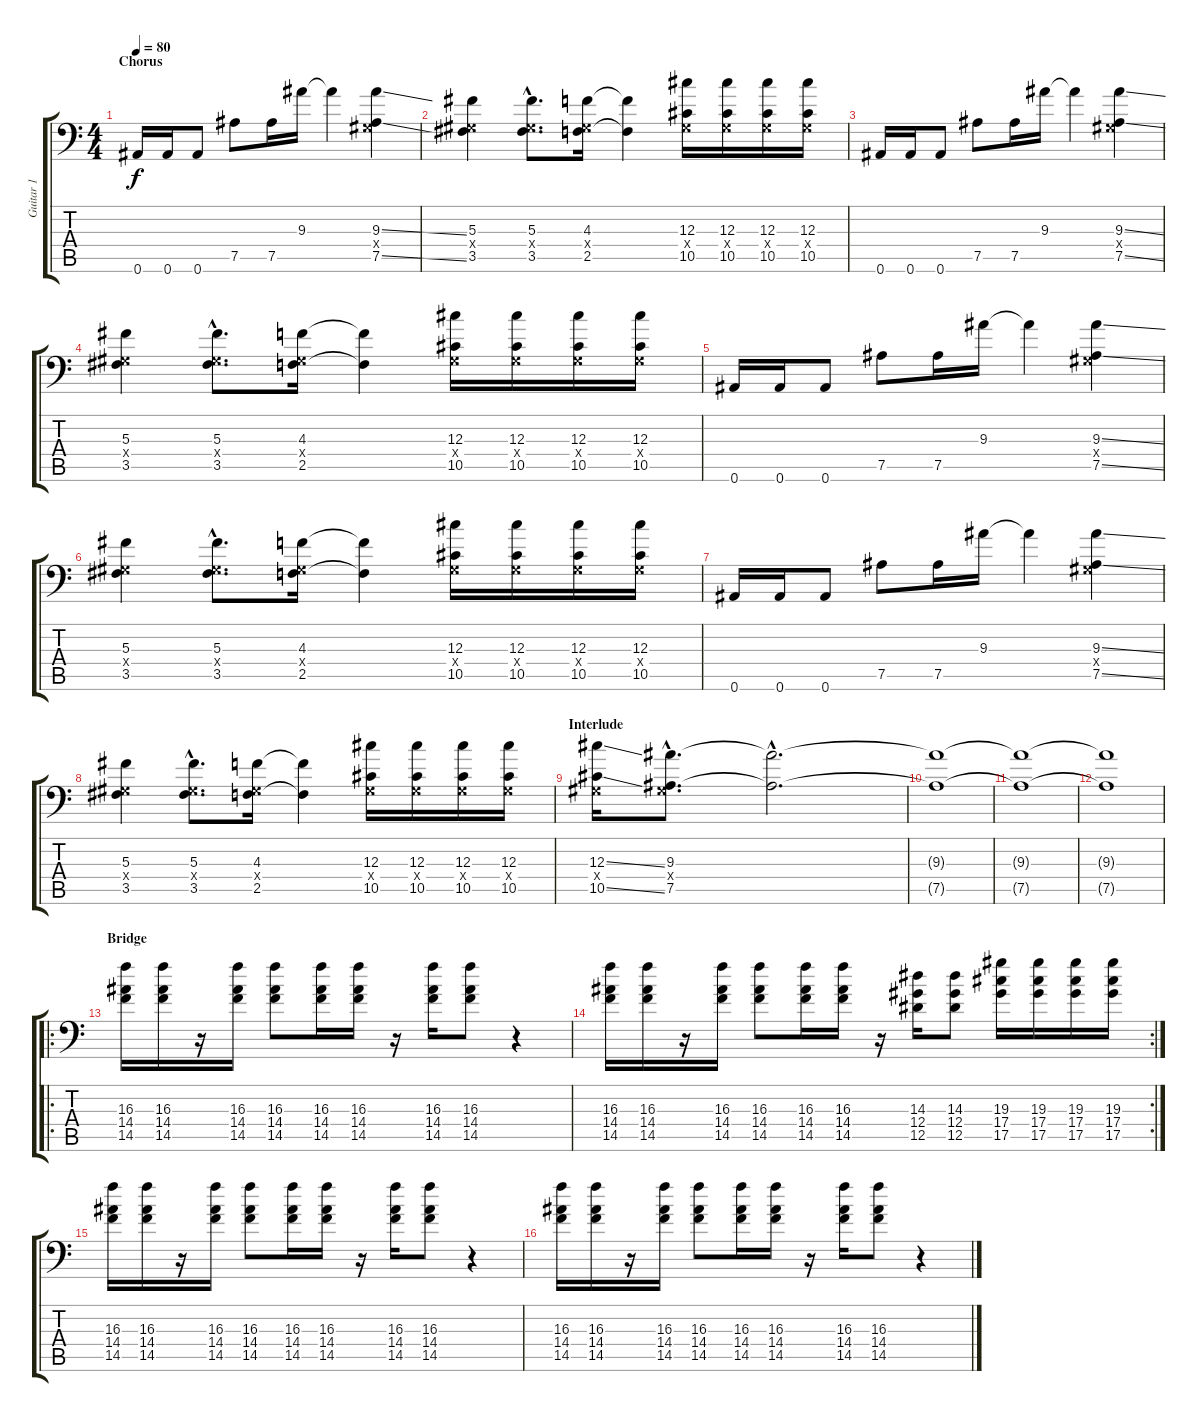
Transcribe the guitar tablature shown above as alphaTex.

\track ("Guitar 1" "Guitar 1") {instrument distortionguitar}
\staff {score tabs}
\tuning (Bb3 F3 Db3 Ab2 Eb2 Bb1) {hide}
\ts (4 4)
\section ("" "Chorus")
\tempo 80
\clef f4
\ks c
0.6.16{dy f} 0.6.16 0.6.8 7.5.8 7.5.16 9.3.16 9.3{t}.4 (9.3{ss} 0.4{x} 7.5{ss}).4 |
(5.3 0.4{x} 3.5).4 (5.3{hac} 0.4{hac x} 3.5{hac}).8{d} (4.3 0.4{x} 2.5).16 (4.3{t} 2.5{t}).4 (12.3 0.4{x} 10.5).16 (12.3 0.4{x} 10.5).16 (12.3 0.4{x} 10.5).16 (12.3 0.4{x} 10.5).16 |
0.6.16 0.6.16 0.6.8 7.5.8 7.5.16 9.3.16 9.3{t}.4 (9.3{ss} 0.4{x} 7.5{ss}).4 |
(5.3 0.4{x} 3.5).4 (5.3{hac} 0.4{hac x} 3.5{hac}).8{d} (4.3 0.4{x} 2.5).16 (4.3{t} 2.5{t}).4 (12.3 0.4{x} 10.5).16 (12.3 0.4{x} 10.5).16 (12.3 0.4{x} 10.5).16 (12.3 0.4{x} 10.5).16 |
0.6.16 0.6.16 0.6.8 7.5.8 7.5.16 9.3.16 9.3{t}.4 (9.3{ss} 0.4{x} 7.5{ss}).4 |
(5.3 0.4{x} 3.5).4 (5.3{hac} 0.4{hac x} 3.5{hac}).8{d} (4.3 0.4{x} 2.5).16 (4.3{t} 2.5{t}).4 (12.3 0.4{x} 10.5).16 (12.3 0.4{x} 10.5).16 (12.3 0.4{x} 10.5).16 (12.3 0.4{x} 10.5).16 |
0.6.16 0.6.16 0.6.8 7.5.8 7.5.16 9.3.16 9.3{t}.4 (9.3{ss} 0.4{x} 7.5{ss}).4 |
(5.3 0.4{x} 3.5).4 (5.3{hac} 0.4{hac x} 3.5{hac}).8{d} (4.3 0.4{x} 2.5).16 (4.3{t} 2.5{t}).4 (12.3 0.4{x} 10.5).16 (12.3 0.4{x} 10.5).16 (12.3 0.4{x} 10.5).16 (12.3 0.4{x} 10.5).16 |
\section ("" "Interlude")
(12.3{ss} 0.4{x} 10.5{ss}).16 (9.3{hac} 0.4{hac x} 7.5{hac}).8{d} (9.3{hac t} 7.5{hac t}).2{d} |
(9.3{t} 7.5{t}).1 |
(9.3{t} 7.5{t}).1 |
(9.3{t} 7.5{t}).1 |
\ro
\section ("" "Bridge")
(16.3 14.4 14.5).16 (16.3 14.4 14.5).16 r.16 (16.3 14.4 14.5).16 (16.3 14.4 14.5).8 (16.3 14.4 14.5).16 (16.3 14.4 14.5).16 r.16 (16.3 14.4 14.5).16 (16.3 14.4 14.5).8 r.4 |
\rc 2
(16.3 14.4 14.5).16 (16.3 14.4 14.5).16 r.16 (16.3 14.4 14.5).16 (16.3 14.4 14.5).8 (16.3 14.4 14.5).16 (16.3 14.4 14.5).16 r.16 (14.3 12.4 12.5).16 (14.3 12.4 12.5).8 (19.3 17.4 17.5).16 (19.3 17.4 17.5).16 (19.3 17.4 17.5).16 (19.3 17.4 17.5).16 |
(16.3 14.4 14.5).16 (16.3 14.4 14.5).16 r.16 (16.3 14.4 14.5).16 (16.3 14.4 14.5).8 (16.3 14.4 14.5).16 (16.3 14.4 14.5).16 r.16 (16.3 14.4 14.5).16 (16.3 14.4 14.5).8 r.4 |
(16.3 14.4 14.5).16 (16.3 14.4 14.5).16 r.16 (16.3 14.4 14.5).16 (16.3 14.4 14.5).8 (16.3 14.4 14.5).16 (16.3 14.4 14.5).16 r.16 (16.3 14.4 14.5).16 (16.3 14.4 14.5).8 r.4
